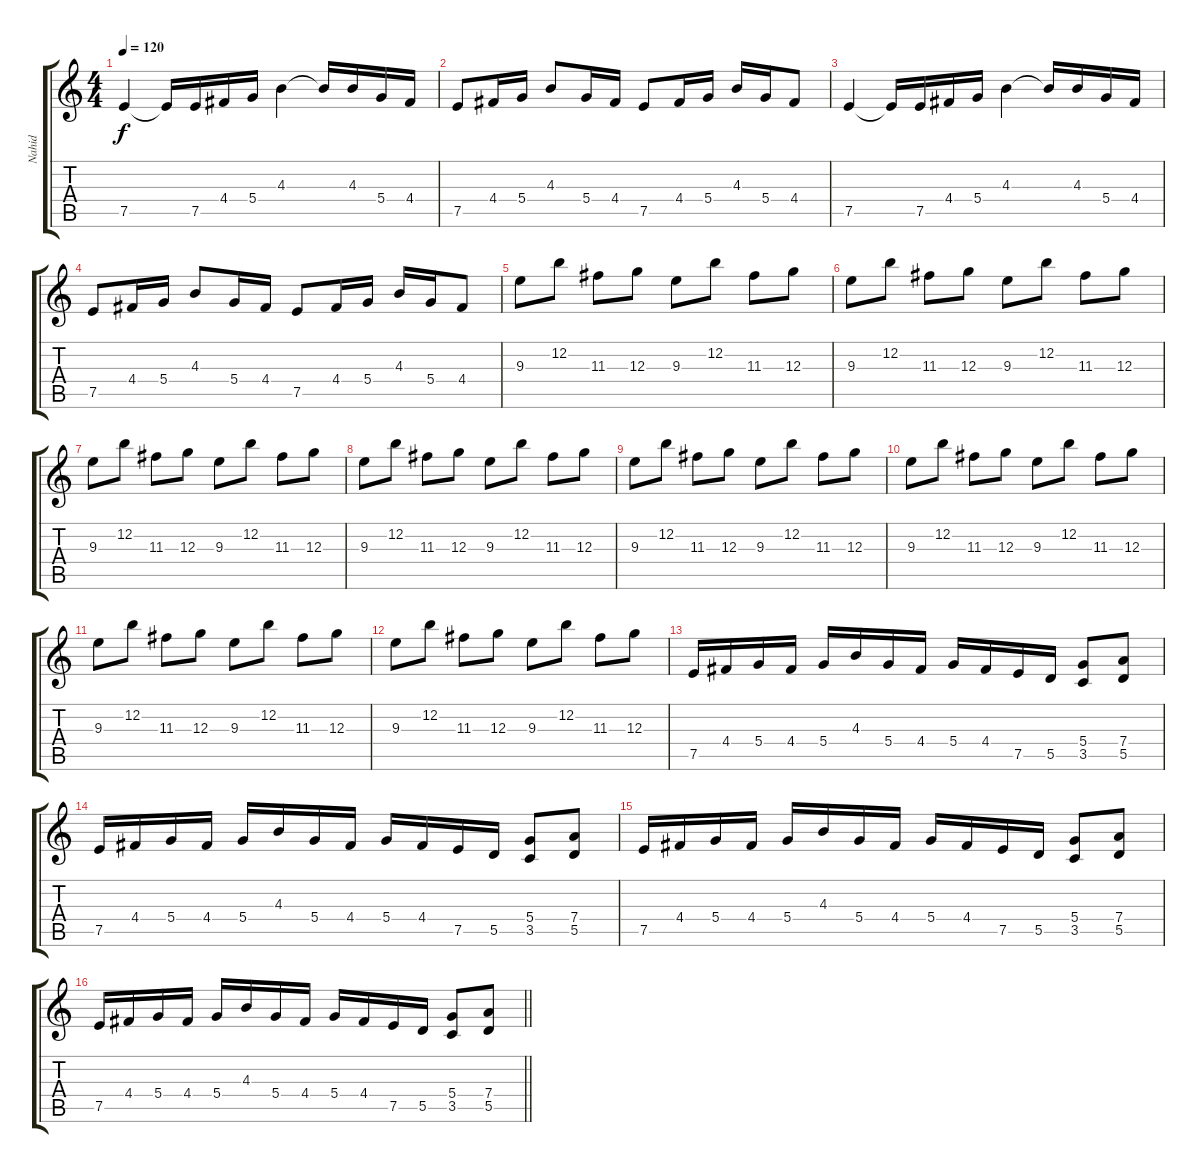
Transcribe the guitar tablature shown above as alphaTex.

\track ("Nahid" "Nahid") {instrument distortionguitar}
\staff {score tabs}
\tuning (E4 B3 G3 D3 A2 E2) {hide}
\ts (4 4)
\tempo 120
\clef g2
\ks c
7.5.4{dy f} 7.5{t}.16 7.5.16 4.4.16 5.4.16 4.3.4 4.3{t}.16 4.3.16 5.4.16 4.4.16 |
7.5.8 4.4.16 5.4.16 4.3.8 5.4.16 4.4.16 7.5.8 4.4.16 5.4.16 4.3.16 5.4.16 4.4.8 |
7.5.4 7.5{t}.16 7.5.16 4.4.16 5.4.16 4.3.4 4.3{t}.16 4.3.16 5.4.16 4.4.16 |
7.5.8 4.4.16 5.4.16 4.3.8 5.4.16 4.4.16 7.5.8 4.4.16 5.4.16 4.3.16 5.4.16 4.4.8 |
9.3.8 12.2.8 11.3.8 12.3.8 9.3.8 12.2.8 11.3.8 12.3.8 |
9.3.8 12.2.8 11.3.8 12.3.8 9.3.8 12.2.8 11.3.8 12.3.8 |
9.3.8 12.2.8 11.3.8 12.3.8 9.3.8 12.2.8 11.3.8 12.3.8 |
9.3.8 12.2.8 11.3.8 12.3.8 9.3.8 12.2.8 11.3.8 12.3.8 |
9.3.8 12.2.8 11.3.8 12.3.8 9.3.8 12.2.8 11.3.8 12.3.8 |
9.3.8 12.2.8 11.3.8 12.3.8 9.3.8 12.2.8 11.3.8 12.3.8 |
9.3.8 12.2.8 11.3.8 12.3.8 9.3.8 12.2.8 11.3.8 12.3.8 |
9.3.8 12.2.8 11.3.8 12.3.8 9.3.8 12.2.8 11.3.8 12.3.8 |
7.5.16 4.4.16 5.4.16 4.4.16 5.4.16 4.3.16 5.4.16 4.4.16 5.4.16 4.4.16 7.5.16 5.5.16 (5.4 3.5).8 (7.4 5.5).8 |
7.5.16 4.4.16 5.4.16 4.4.16 5.4.16 4.3.16 5.4.16 4.4.16 5.4.16 4.4.16 7.5.16 5.5.16 (5.4 3.5).8 (7.4 5.5).8 |
7.5.16 4.4.16 5.4.16 4.4.16 5.4.16 4.3.16 5.4.16 4.4.16 5.4.16 4.4.16 7.5.16 5.5.16 (5.4 3.5).8 (7.4 5.5).8 |
\barLineRight lightlight
7.5.16 4.4.16 5.4.16 4.4.16 5.4.16 4.3.16 5.4.16 4.4.16 5.4.16 4.4.16 7.5.16 5.5.16 (5.4 3.5).8 (7.4 5.5).8
